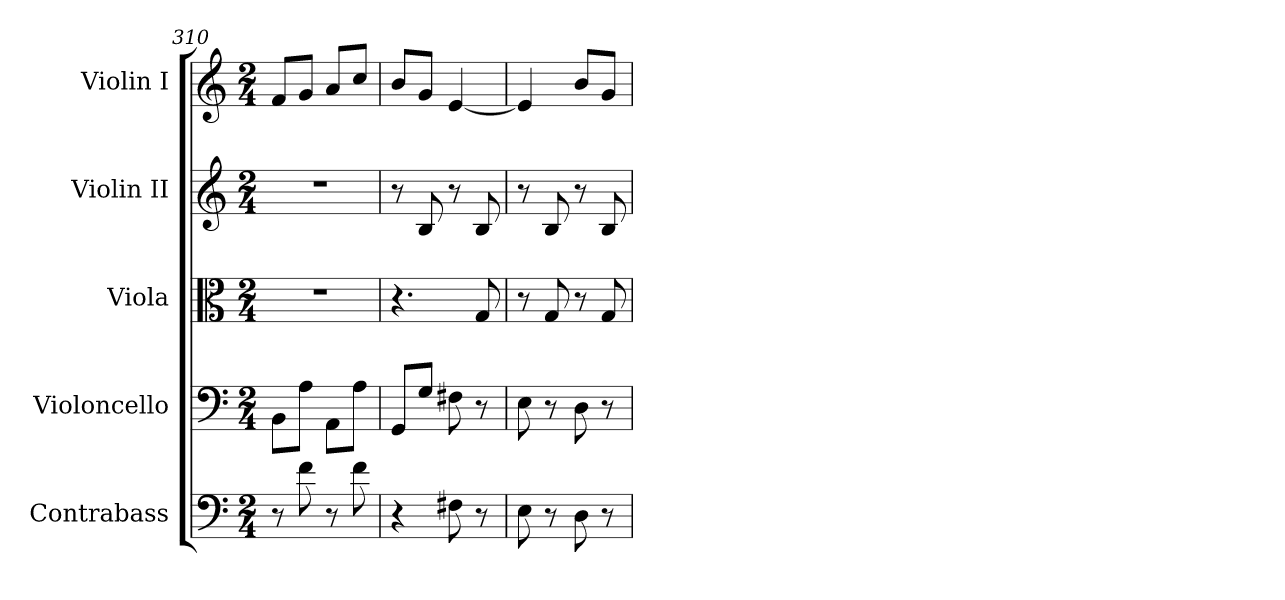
**kern	**kern	**kern	**kern	**kern
*part5	*part4	*part3	*part2	*part1
*staff5	*staff4	*staff3	*staff2	*staff1
*I"Contrabass	*I"Violoncello	*I"Viola	*I"Violin II	*I"Violin I
*I'Cb.	*I'Vc.	*I'Vla.	*I'Vln. II	*I'Vln. I
!!LO:LB:g=z
*clefF4	*clefF4	*clefC3	*clefG2	*clefG2
*ITrd7c12	*	*	*	*
*k[]	*k[]	*k[]	*k[]	*k[]
*M2/4	*M2/4	*M2/4	*M2/4	*M2/4
=310	=310	=310	=310	=310
8r	8BB\L	2r	2r	8f/L
8F\	8A\J	.	.	8g/J
8r	8AA\L	.	.	8a/L
8F\	8A\J	.	.	8cc/J
=311	=311	=311	=311	=311
4r	8GG/L	4.r	8r	8b/L
.	8G/J	.	8B/	8g/J
8FF#X\	8F#X\	.	8r	[4e/
8r	8r	8G/	8B/	.
=312	=312	=312	=312	=312
8EE\	8E\	8r	8r	4e/]
8r	8r	8G/	8B/	.
8DD\	8D\	8r	8r	8b/L
8r	8r	8G/	8B/	8g/J
=	=	=	=	=
*-	*-	*-	*-	*-
